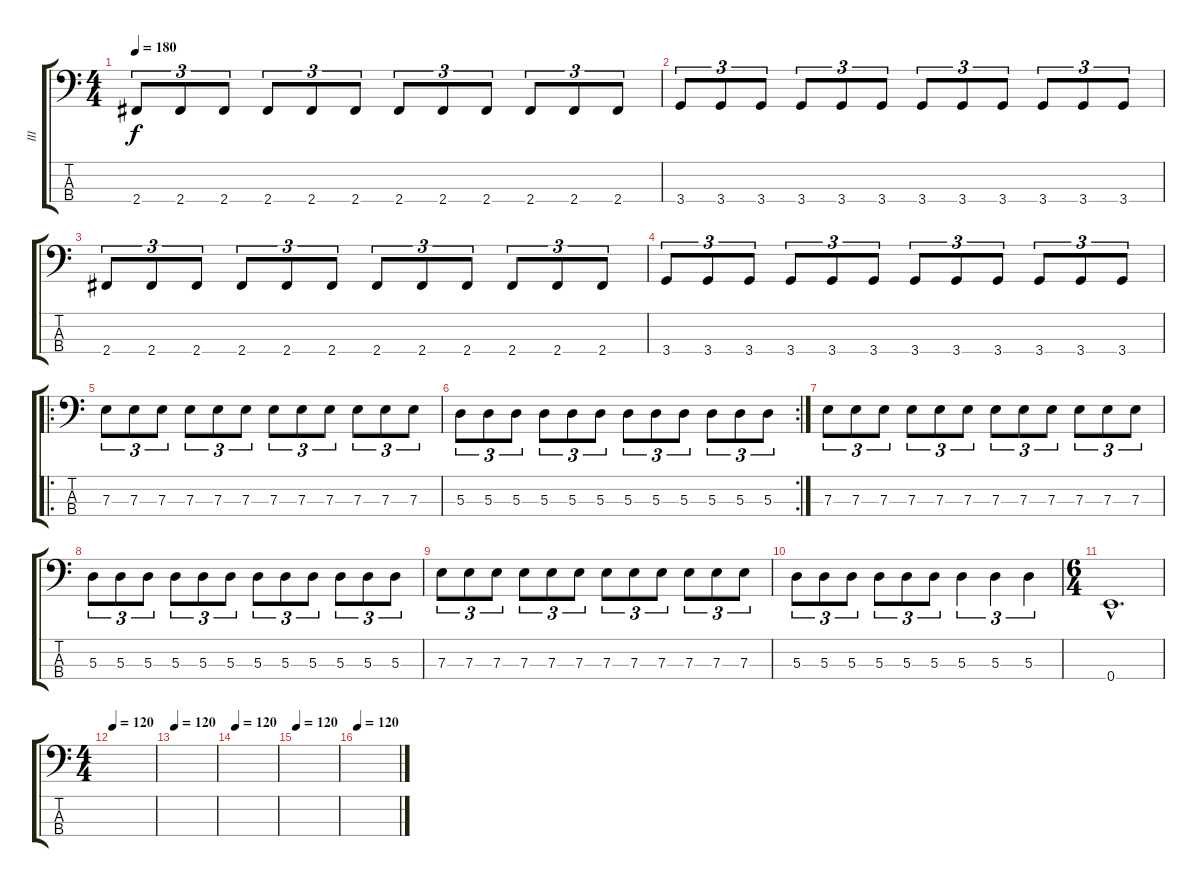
\track ("III" "III") {instrument electricbassfinger}
\staff {score tabs}
\tuning (G2 D2 A1 E1) {hide}
\ts (4 4)
\tempo 180
\clef f4
\ks c
2.4.8{tu (3 2) dy f} 2.4.8{tu (3 2)} 2.4.8{tu (3 2)} 2.4.8{tu (3 2)} 2.4.8{tu (3 2)} 2.4.8{tu (3 2)} 2.4.8{tu (3 2)} 2.4.8{tu (3 2)} 2.4.8{tu (3 2)} 2.4.8{tu (3 2)} 2.4.8{tu (3 2)} 2.4.8{tu (3 2)} |
3.4.8{tu (3 2)} 3.4.8{tu (3 2)} 3.4.8{tu (3 2)} 3.4.8{tu (3 2)} 3.4.8{tu (3 2)} 3.4.8{tu (3 2)} 3.4.8{tu (3 2)} 3.4.8{tu (3 2)} 3.4.8{tu (3 2)} 3.4.8{tu (3 2)} 3.4.8{tu (3 2)} 3.4.8{tu (3 2)} |
2.4.8{tu (3 2)} 2.4.8{tu (3 2)} 2.4.8{tu (3 2)} 2.4.8{tu (3 2)} 2.4.8{tu (3 2)} 2.4.8{tu (3 2)} 2.4.8{tu (3 2)} 2.4.8{tu (3 2)} 2.4.8{tu (3 2)} 2.4.8{tu (3 2)} 2.4.8{tu (3 2)} 2.4.8{tu (3 2)} |
3.4.8{tu (3 2)} 3.4.8{tu (3 2)} 3.4.8{tu (3 2)} 3.4.8{tu (3 2)} 3.4.8{tu (3 2)} 3.4.8{tu (3 2)} 3.4.8{tu (3 2)} 3.4.8{tu (3 2)} 3.4.8{tu (3 2)} 3.4.8{tu (3 2)} 3.4.8{tu (3 2)} 3.4.8{tu (3 2)} |
\ro
7.3.8{tu (3 2)} 7.3.8{tu (3 2)} 7.3.8{tu (3 2)} 7.3.8{tu (3 2)} 7.3.8{tu (3 2)} 7.3.8{tu (3 2)} 7.3.8{tu (3 2)} 7.3.8{tu (3 2)} 7.3.8{tu (3 2)} 7.3.8{tu (3 2)} 7.3.8{tu (3 2)} 7.3.8{tu (3 2)} |
\rc 2
5.3.8{tu (3 2)} 5.3.8{tu (3 2)} 5.3.8{tu (3 2)} 5.3.8{tu (3 2)} 5.3.8{tu (3 2)} 5.3.8{tu (3 2)} 5.3.8{tu (3 2)} 5.3.8{tu (3 2)} 5.3.8{tu (3 2)} 5.3.8{tu (3 2)} 5.3.8{tu (3 2)} 5.3.8{tu (3 2)} |
7.3.8{tu (3 2)} 7.3.8{tu (3 2)} 7.3.8{tu (3 2)} 7.3.8{tu (3 2)} 7.3.8{tu (3 2)} 7.3.8{tu (3 2)} 7.3.8{tu (3 2)} 7.3.8{tu (3 2)} 7.3.8{tu (3 2)} 7.3.8{tu (3 2)} 7.3.8{tu (3 2)} 7.3.8{tu (3 2)} |
5.3.8{tu (3 2)} 5.3.8{tu (3 2)} 5.3.8{tu (3 2)} 5.3.8{tu (3 2)} 5.3.8{tu (3 2)} 5.3.8{tu (3 2)} 5.3.8{tu (3 2)} 5.3.8{tu (3 2)} 5.3.8{tu (3 2)} 5.3.8{tu (3 2)} 5.3.8{tu (3 2)} 5.3.8{tu (3 2)} |
7.3.8{tu (3 2)} 7.3.8{tu (3 2)} 7.3.8{tu (3 2)} 7.3.8{tu (3 2)} 7.3.8{tu (3 2)} 7.3.8{tu (3 2)} 7.3.8{tu (3 2)} 7.3.8{tu (3 2)} 7.3.8{tu (3 2)} 7.3.8{tu (3 2)} 7.3.8{tu (3 2)} 7.3.8{tu (3 2)} |
5.3.8{tu (3 2)} 5.3.8{tu (3 2)} 5.3.8{tu (3 2)} 5.3.8{tu (3 2)} 5.3.8{tu (3 2)} 5.3.8{tu (3 2)} 5.3.4{tu (3 2)} 5.3.4{tu (3 2)} 5.3.4{tu (3 2)} |
\ts (6 4)
0.4{hac}.1{d} |
\ts (4 4)
\tempo 120
|
\tempo 120
|
\tempo 120
|
\tempo 120
|
\tempo 120
